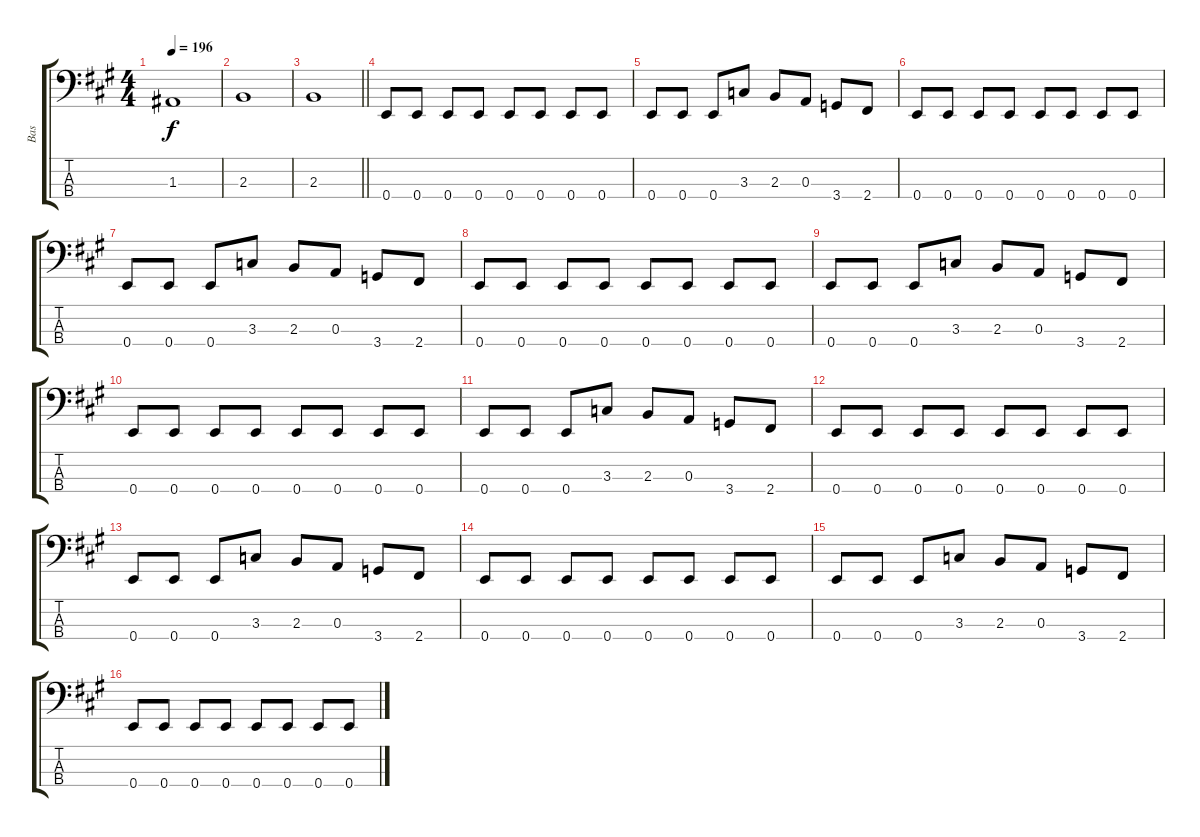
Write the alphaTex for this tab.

\track ("Bas" "Bas") {instrument electricbasspick}
\staff {score tabs}
\tuning (G2 D2 A1 E1) {hide}
\ts (4 4)
\tempo 196
\clef f4
\ks a
1.3.1{dy f} |
2.3.1 |
\barLineRight lightlight
2.3.1 |
0.4.8 0.4.8 0.4.8 0.4.8 0.4.8 0.4.8 0.4.8 0.4.8 |
0.4.8 0.4.8 0.4.8 3.3.8 2.3.8 0.3.8 3.4.8 2.4.8 |
0.4.8 0.4.8 0.4.8 0.4.8 0.4.8 0.4.8 0.4.8 0.4.8 |
0.4.8 0.4.8 0.4.8 3.3.8 2.3.8 0.3.8 3.4.8 2.4.8 |
0.4.8 0.4.8 0.4.8 0.4.8 0.4.8 0.4.8 0.4.8 0.4.8 |
0.4.8 0.4.8 0.4.8 3.3.8 2.3.8 0.3.8 3.4.8 2.4.8 |
0.4.8 0.4.8 0.4.8 0.4.8 0.4.8 0.4.8 0.4.8 0.4.8 |
0.4.8 0.4.8 0.4.8 3.3.8 2.3.8 0.3.8 3.4.8 2.4.8 |
0.4.8 0.4.8 0.4.8 0.4.8 0.4.8 0.4.8 0.4.8 0.4.8 |
0.4.8 0.4.8 0.4.8 3.3.8 2.3.8 0.3.8 3.4.8 2.4.8 |
0.4.8 0.4.8 0.4.8 0.4.8 0.4.8 0.4.8 0.4.8 0.4.8 |
0.4.8 0.4.8 0.4.8 3.3.8 2.3.8 0.3.8 3.4.8 2.4.8 |
0.4.8 0.4.8 0.4.8 0.4.8 0.4.8 0.4.8 0.4.8 0.4.8
